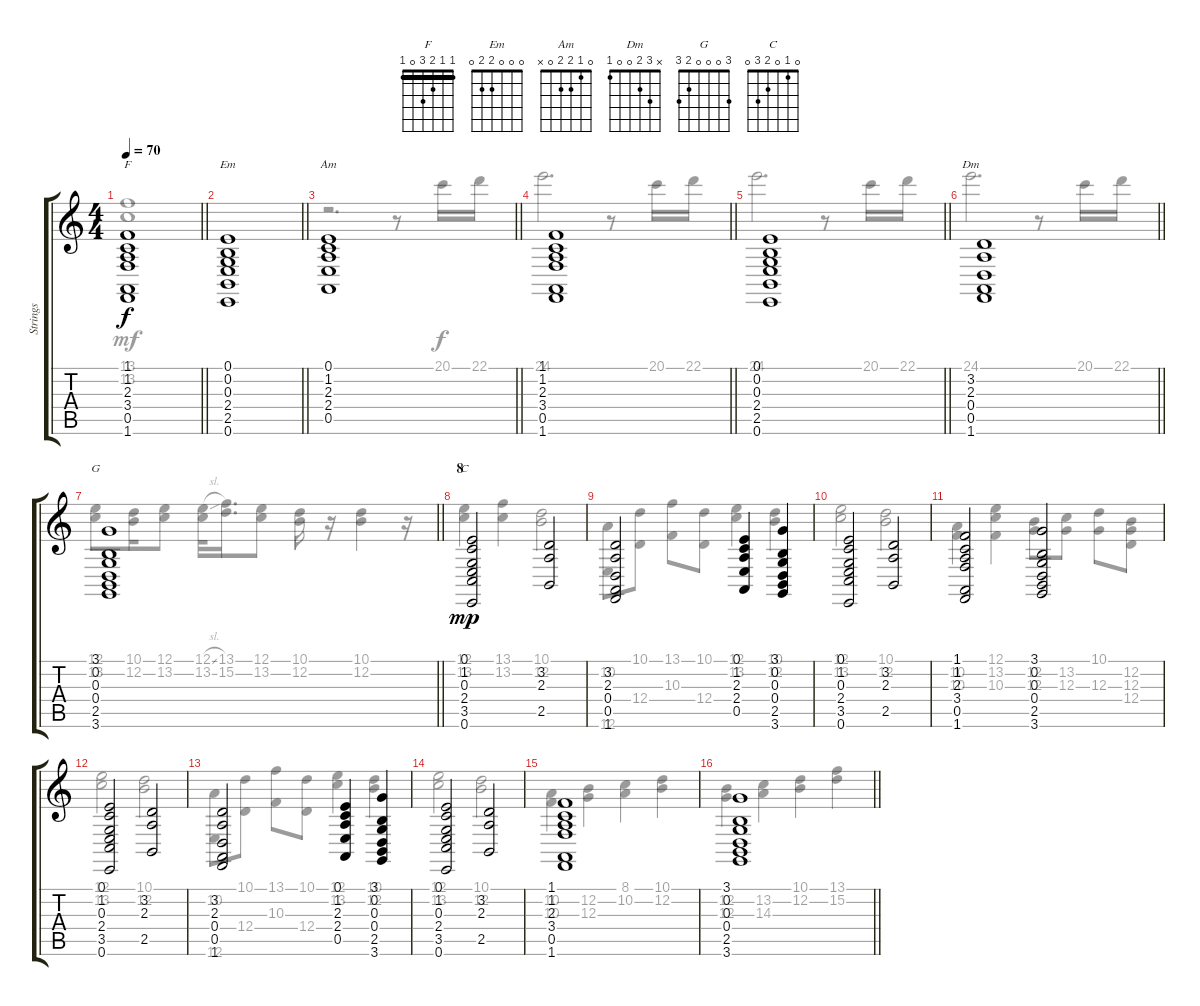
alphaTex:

\track ("Strings" "Strings") {instrument synthstrings2}
\staff {score tabs}
\tuning (E4 B3 G3 D3 A2 E2) {hide}
\chord ("F" 1 1 2 3 0 1) {barre 1}
\chord ("Em" 0 0 0 2 2 0)
\chord ("Am" 0 1 2 2 0 x)
\chord ("Dm" x 3 2 0 0 1)
\chord ("G" 3 0 0 0 2 3)
\chord ("C" 0 1 0 2 3 0)
\voice
\ts (4 4)
\tempo 70
\clef g2
\barLineRight lightlight
\ks c
(1.1 1.2 2.3 3.4 0.5 1.6).1{ch "F" dy f} |
\barLineRight lightlight
(0.1 0.2 0.3 2.4 2.5 0.6).1{ch "Em"} |
\barLineRight lightlight
(0.1 1.2 2.3 2.4 0.5).1{ch "Am"} |
\barLineRight lightlight
(1.1 1.2 2.3 3.4 0.5 1.6).1 |
\barLineRight lightlight
(0.1 0.2 0.3 2.4 2.5 0.6).1 |
\barLineRight lightlight
(3.2 2.3 0.4 0.5 1.6).1{ch "Dm"} |
\barLineRight lightlight
(3.1 0.2 0.3 0.4 2.5 3.6).1{ch "G"} |
\section ("" "8")
(0.1 1.2 0.3 2.4 3.5 0.6).2{ch "C" dy mp} (3.2 2.3 2.5).2 |
(3.2 2.3 0.4 0.5 1.6).2 (0.1 1.2 2.3 2.4 0.5).4 (3.1 0.2 0.3 0.4 2.5 3.6).4 |
(0.1 1.2 0.3 2.4 3.5 0.6).2 (3.2 2.3 2.5).2 |
(1.1 1.2 2.3 3.4 0.5 1.6).2 (3.1 0.2 0.3 0.4 2.5 3.6).2 |
(0.1 1.2 0.3 2.4 3.5 0.6).2 (3.2 2.3 2.5).2 |
(3.2 2.3 0.4 0.5 1.6).2 (0.1 1.2 2.3 2.4 0.5).4 (3.1 0.2 0.3 0.4 2.5 3.6).4 |
(0.1 1.2 0.3 2.4 3.5 0.6).2 (3.2 2.3 2.5).2 |
(1.1 1.2 2.3 3.4 0.5 1.6).1 |
\barLineRight lightlight
(3.1 0.2 0.3 0.4 2.5 3.6).1
\voice
\clef g2
\ottava regular
\simile none
\barLineRight lightlight
\ks c
(13.1 13.2).1{dy mf} |
\barLineRight lightlight
|
\barLineRight lightlight
r.2{d} r.8 20.1.16{dy f} 22.1.16 |
\barLineRight lightlight
24.1.2{d} r.8 20.1.16 22.1.16 |
\barLineRight lightlight
24.1.2{d} r.8 20.1.16 22.1.16 |
\barLineRight lightlight
24.1.2{d} r.8 20.1.16 22.1.16 |
\barLineRight lightlight
(12.1 13.2).8 (10.1 12.2).16 (12.1 13.2).8 (12.1{sl} 13.2).32 (13.1 15.2).16{d} (12.1 13.2).8 (10.1 12.2).16 r.16 (10.1 12.2).4 r.16 |
(12.1 13.2).4 (13.1 13.2).4 (10.1 12.2).2 |
(10.2 12.6).8 (10.1 12.4).8 (13.1 10.3).8 (10.1 12.4).8 (12.1 13.2).4 (10.1 12.2).4 |
(12.1 13.2).2 (10.1 12.2).2 |
(10.2 10.3).4 (12.1 13.2 10.3).4 (12.2 12.3).8 (13.2 12.3).8 (10.1 12.3).8 (12.2 12.3 12.4).8 |
(12.1 13.2).2 (10.1 12.2).2 |
(10.2 12.6).8 (10.1 12.4).8 (13.1 10.3).8 (10.1 12.4).8 (12.1 13.2).4 (10.1 12.2).4 |
(12.1 13.2).2 (10.1 12.2).2 |
(10.2 10.3).4 (12.2 12.3).4 (8.1 10.2).4 (10.1 12.2).4 |
\barLineRight lightlight
(12.2 12.3).4 (13.2 14.3).4 (10.1 12.2).4 (13.1 15.2).4
